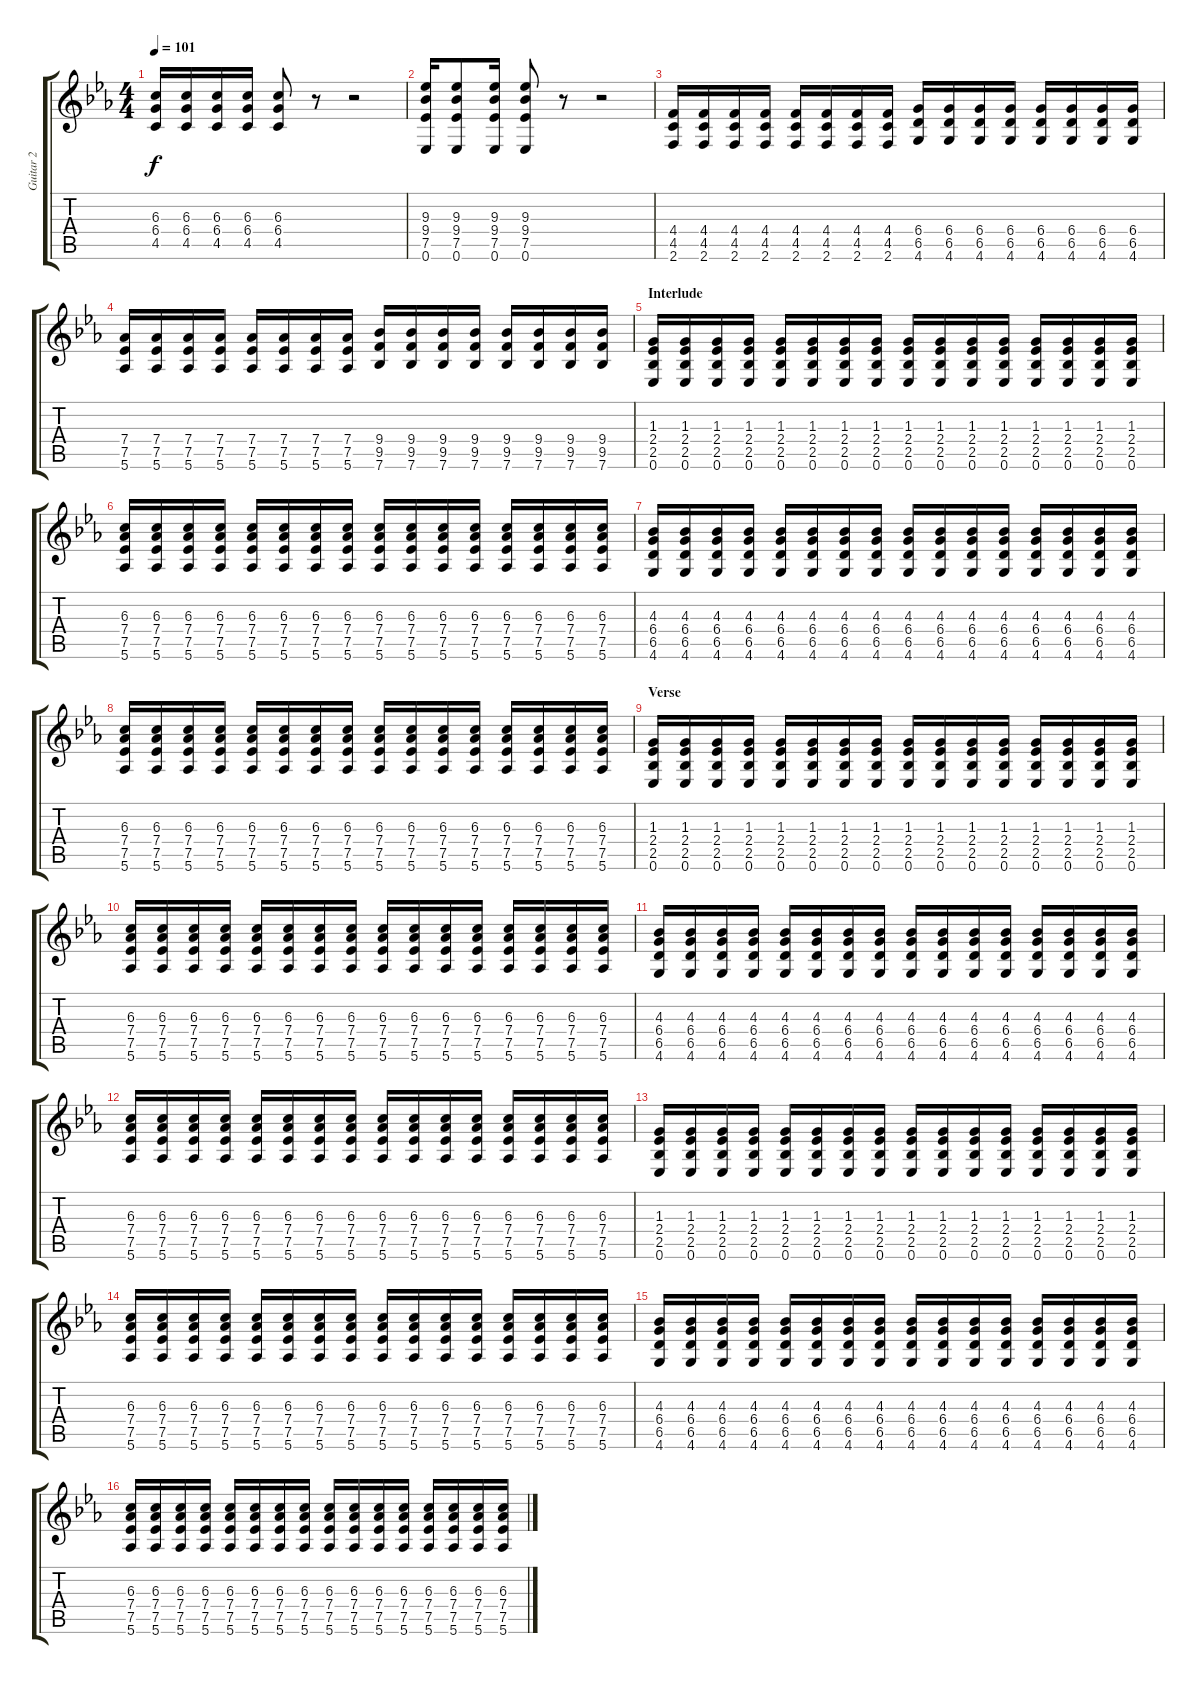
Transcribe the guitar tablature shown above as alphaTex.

\track ("Guitar 2" "Guitar 2") {instrument overdrivenguitar}
\staff {score tabs}
\tuning (Eb4 Bb3 Gb3 Db3 Ab2 Eb2) {hide}
\ts (4 4)
\tempo 101
\clef g2
\ks eb
(6.3 6.4 4.5).16{dy f} (6.3 6.4 4.5).16 (6.3 6.4 4.5).16 (6.3 6.4 4.5).16 (6.3 6.4 4.5).8 r.8 r.2 |
(9.3 9.4 7.5 0.6).16 (9.3 9.4 7.5 0.6).8 (9.3 9.4 7.5 0.6).16 (9.3 9.4 7.5 0.6).8 r.8 r.2 |
(4.4 4.5 2.6).16 (4.4 4.5 2.6).16 (4.4 4.5 2.6).16 (4.4 4.5 2.6).16 (4.4 4.5 2.6).16 (4.4 4.5 2.6).16 (4.4 4.5 2.6).16 (4.4 4.5 2.6).16 (6.4 6.5 4.6).16 (6.4 6.5 4.6).16 (6.4 6.5 4.6).16 (6.4 6.5 4.6).16 (6.4 6.5 4.6).16 (6.4 6.5 4.6).16 (6.4 6.5 4.6).16 (6.4 6.5 4.6).16 |
(7.4 7.5 5.6).16 (7.4 7.5 5.6).16 (7.4 7.5 5.6).16 (7.4 7.5 5.6).16 (7.4 7.5 5.6).16 (7.4 7.5 5.6).16 (7.4 7.5 5.6).16 (7.4 7.5 5.6).16 (9.4 9.5 7.6).16 (9.4 9.5 7.6).16 (9.4 9.5 7.6).16 (9.4 9.5 7.6).16 (9.4 9.5 7.6).16 (9.4 9.5 7.6).16 (9.4 9.5 7.6).16 (9.4 9.5 7.6).16 |
\section ("" "Interlude")
(1.3 2.4 2.5 0.6).16 (1.3 2.4 2.5 0.6).16 (1.3 2.4 2.5 0.6).16 (1.3 2.4 2.5 0.6).16 (1.3 2.4 2.5 0.6).16 (1.3 2.4 2.5 0.6).16 (1.3 2.4 2.5 0.6).16 (1.3 2.4 2.5 0.6).16 (1.3 2.4 2.5 0.6).16 (1.3 2.4 2.5 0.6).16 (1.3 2.4 2.5 0.6).16 (1.3 2.4 2.5 0.6).16 (1.3 2.4 2.5 0.6).16 (1.3 2.4 2.5 0.6).16 (1.3 2.4 2.5 0.6).16 (1.3 2.4 2.5 0.6).16 |
(6.3 7.4 7.5 5.6).16 (6.3 7.4 7.5 5.6).16 (6.3 7.4 7.5 5.6).16 (6.3 7.4 7.5 5.6).16 (6.3 7.4 7.5 5.6).16 (6.3 7.4 7.5 5.6).16 (6.3 7.4 7.5 5.6).16 (6.3 7.4 7.5 5.6).16 (6.3 7.4 7.5 5.6).16 (6.3 7.4 7.5 5.6).16 (6.3 7.4 7.5 5.6).16 (6.3 7.4 7.5 5.6).16 (6.3 7.4 7.5 5.6).16 (6.3 7.4 7.5 5.6).16 (6.3 7.4 7.5 5.6).16 (6.3 7.4 7.5 5.6).16 |
(4.3 6.4 6.5 4.6).16 (4.3 6.4 6.5 4.6).16 (4.3 6.4 6.5 4.6).16 (4.3 6.4 6.5 4.6).16 (4.3 6.4 6.5 4.6).16 (4.3 6.4 6.5 4.6).16 (4.3 6.4 6.5 4.6).16 (4.3 6.4 6.5 4.6).16 (4.3 6.4 6.5 4.6).16 (4.3 6.4 6.5 4.6).16 (4.3 6.4 6.5 4.6).16 (4.3 6.4 6.5 4.6).16 (4.3 6.4 6.5 4.6).16 (4.3 6.4 6.5 4.6).16 (4.3 6.4 6.5 4.6).16 (4.3 6.4 6.5 4.6).16 |
(6.3 7.4 7.5 5.6).16 (6.3 7.4 7.5 5.6).16 (6.3 7.4 7.5 5.6).16 (6.3 7.4 7.5 5.6).16 (6.3 7.4 7.5 5.6).16 (6.3 7.4 7.5 5.6).16 (6.3 7.4 7.5 5.6).16 (6.3 7.4 7.5 5.6).16 (6.3 7.4 7.5 5.6).16 (6.3 7.4 7.5 5.6).16 (6.3 7.4 7.5 5.6).16 (6.3 7.4 7.5 5.6).16 (6.3 7.4 7.5 5.6).16 (6.3 7.4 7.5 5.6).16 (6.3 7.4 7.5 5.6).16 (6.3 7.4 7.5 5.6).16 |
\section ("" "Verse")
(1.3 2.4 2.5 0.6).16 (1.3 2.4 2.5 0.6).16 (1.3 2.4 2.5 0.6).16 (1.3 2.4 2.5 0.6).16 (1.3 2.4 2.5 0.6).16 (1.3 2.4 2.5 0.6).16 (1.3 2.4 2.5 0.6).16 (1.3 2.4 2.5 0.6).16 (1.3 2.4 2.5 0.6).16 (1.3 2.4 2.5 0.6).16 (1.3 2.4 2.5 0.6).16 (1.3 2.4 2.5 0.6).16 (1.3 2.4 2.5 0.6).16 (1.3 2.4 2.5 0.6).16 (1.3 2.4 2.5 0.6).16 (1.3 2.4 2.5 0.6).16 |
(6.3 7.4 7.5 5.6).16 (6.3 7.4 7.5 5.6).16 (6.3 7.4 7.5 5.6).16 (6.3 7.4 7.5 5.6).16 (6.3 7.4 7.5 5.6).16 (6.3 7.4 7.5 5.6).16 (6.3 7.4 7.5 5.6).16 (6.3 7.4 7.5 5.6).16 (6.3 7.4 7.5 5.6).16 (6.3 7.4 7.5 5.6).16 (6.3 7.4 7.5 5.6).16 (6.3 7.4 7.5 5.6).16 (6.3 7.4 7.5 5.6).16 (6.3 7.4 7.5 5.6).16 (6.3 7.4 7.5 5.6).16 (6.3 7.4 7.5 5.6).16 |
(4.3 6.4 6.5 4.6).16 (4.3 6.4 6.5 4.6).16 (4.3 6.4 6.5 4.6).16 (4.3 6.4 6.5 4.6).16 (4.3 6.4 6.5 4.6).16 (4.3 6.4 6.5 4.6).16 (4.3 6.4 6.5 4.6).16 (4.3 6.4 6.5 4.6).16 (4.3 6.4 6.5 4.6).16 (4.3 6.4 6.5 4.6).16 (4.3 6.4 6.5 4.6).16 (4.3 6.4 6.5 4.6).16 (4.3 6.4 6.5 4.6).16 (4.3 6.4 6.5 4.6).16 (4.3 6.4 6.5 4.6).16 (4.3 6.4 6.5 4.6).16 |
(6.3 7.4 7.5 5.6).16 (6.3 7.4 7.5 5.6).16 (6.3 7.4 7.5 5.6).16 (6.3 7.4 7.5 5.6).16 (6.3 7.4 7.5 5.6).16 (6.3 7.4 7.5 5.6).16 (6.3 7.4 7.5 5.6).16 (6.3 7.4 7.5 5.6).16 (6.3 7.4 7.5 5.6).16 (6.3 7.4 7.5 5.6).16 (6.3 7.4 7.5 5.6).16 (6.3 7.4 7.5 5.6).16 (6.3 7.4 7.5 5.6).16 (6.3 7.4 7.5 5.6).16 (6.3 7.4 7.5 5.6).16 (6.3 7.4 7.5 5.6).16 |
(1.3 2.4 2.5 0.6).16 (1.3 2.4 2.5 0.6).16 (1.3 2.4 2.5 0.6).16 (1.3 2.4 2.5 0.6).16 (1.3 2.4 2.5 0.6).16 (1.3 2.4 2.5 0.6).16 (1.3 2.4 2.5 0.6).16 (1.3 2.4 2.5 0.6).16 (1.3 2.4 2.5 0.6).16 (1.3 2.4 2.5 0.6).16 (1.3 2.4 2.5 0.6).16 (1.3 2.4 2.5 0.6).16 (1.3 2.4 2.5 0.6).16 (1.3 2.4 2.5 0.6).16 (1.3 2.4 2.5 0.6).16 (1.3 2.4 2.5 0.6).16 |
(6.3 7.4 7.5 5.6).16 (6.3 7.4 7.5 5.6).16 (6.3 7.4 7.5 5.6).16 (6.3 7.4 7.5 5.6).16 (6.3 7.4 7.5 5.6).16 (6.3 7.4 7.5 5.6).16 (6.3 7.4 7.5 5.6).16 (6.3 7.4 7.5 5.6).16 (6.3 7.4 7.5 5.6).16 (6.3 7.4 7.5 5.6).16 (6.3 7.4 7.5 5.6).16 (6.3 7.4 7.5 5.6).16 (6.3 7.4 7.5 5.6).16 (6.3 7.4 7.5 5.6).16 (6.3 7.4 7.5 5.6).16 (6.3 7.4 7.5 5.6).16 |
(4.3 6.4 6.5 4.6).16 (4.3 6.4 6.5 4.6).16 (4.3 6.4 6.5 4.6).16 (4.3 6.4 6.5 4.6).16 (4.3 6.4 6.5 4.6).16 (4.3 6.4 6.5 4.6).16 (4.3 6.4 6.5 4.6).16 (4.3 6.4 6.5 4.6).16 (4.3 6.4 6.5 4.6).16 (4.3 6.4 6.5 4.6).16 (4.3 6.4 6.5 4.6).16 (4.3 6.4 6.5 4.6).16 (4.3 6.4 6.5 4.6).16 (4.3 6.4 6.5 4.6).16 (4.3 6.4 6.5 4.6).16 (4.3 6.4 6.5 4.6).16 |
(6.3 7.4 7.5 5.6).16 (6.3 7.4 7.5 5.6).16 (6.3 7.4 7.5 5.6).16 (6.3 7.4 7.5 5.6).16 (6.3 7.4 7.5 5.6).16 (6.3 7.4 7.5 5.6).16 (6.3 7.4 7.5 5.6).16 (6.3 7.4 7.5 5.6).16 (6.3 7.4 7.5 5.6).16 (6.3 7.4 7.5 5.6).16 (6.3 7.4 7.5 5.6).16 (6.3 7.4 7.5 5.6).16 (6.3 7.4 7.5 5.6).16 (6.3 7.4 7.5 5.6).16 (6.3 7.4 7.5 5.6).16 (6.3 7.4 7.5 5.6).16
